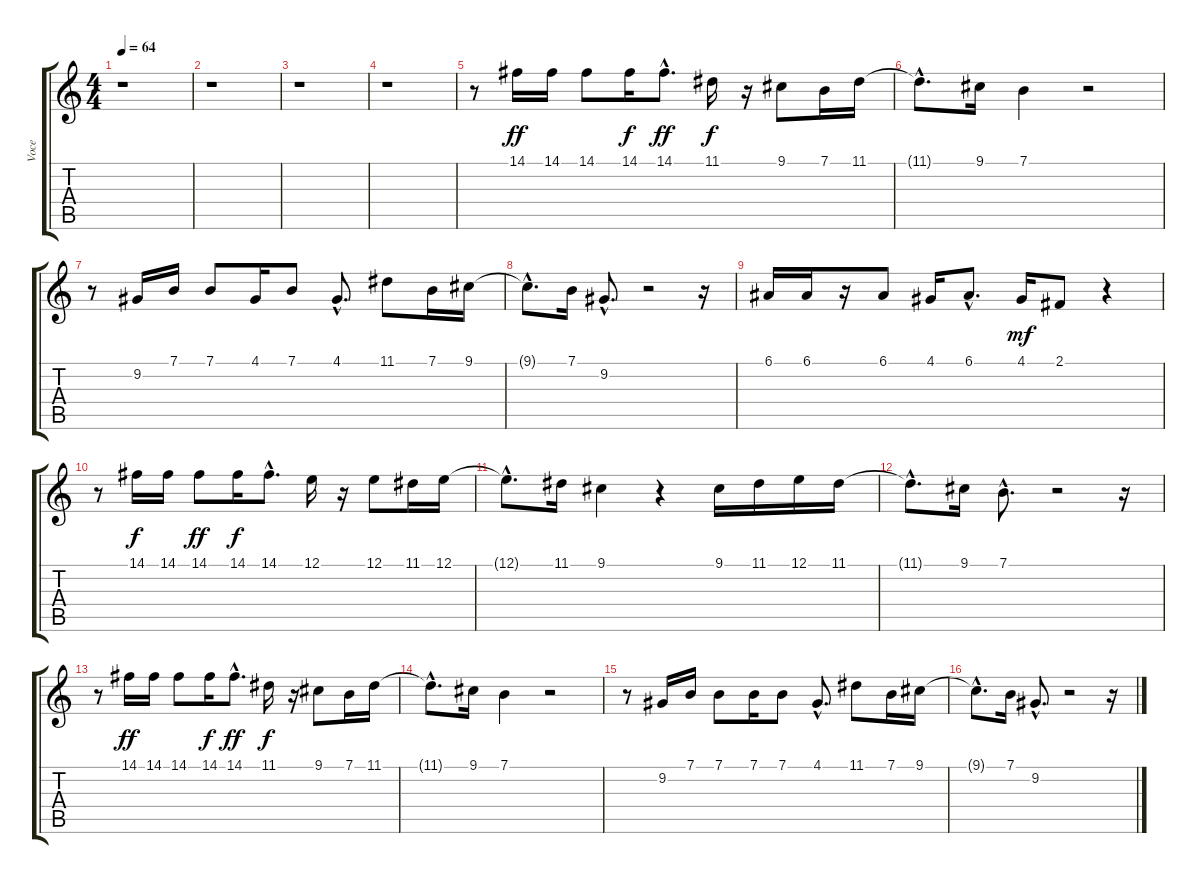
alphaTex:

\track ("Voce" "Voce") {instrument synthbrass1}
\staff {score tabs}
\tuning (E4 B3 G3 D3 A2 E2) {hide}
\ts (4 4)
\tempo 64
\clef g2
\ks c
r.1{dy ff instrument synthbrass1} |
r.1 |
r.1 |
r.1 |
r.8 14.1.16 14.1.16 14.1.8 14.1.16{dy f} 14.1{hac}.8{d dy ff} 11.1.16{dy f} r.16 9.1.8 7.1.16 11.1.16 |
11.1{hac t}.8{d} 9.1.16 7.1.4 r.2 |
r.8 9.2.16 7.1.16 7.1.8 4.1.16 7.1.8 4.1{hac}.8{d} 11.1.8 7.1.16 9.1.16 |
9.1{hac t}.8{d} 7.1.16 9.2{hac}.8{d} r.2 r.16 |
6.1.16 6.1.16 r.16 6.1.8 4.1.16 6.1{hac}.8{d} 4.1.16{dy mf} 2.1.8 r.4 |
r.8 14.1.16{dy f} 14.1.16 14.1.8{dy ff} 14.1.16{dy f} 14.1{hac}.8{d} 12.1.16 r.16 12.1.8 11.1.16 12.1.16 |
12.1{hac t}.8{d} 11.1.16 9.1.4 r.4 9.1.16 11.1.16 12.1.16 11.1.16 |
11.1{hac t}.8{d} 9.1.16 7.1{hac}.8{d} r.2 r.16 |
r.8 14.1.16{dy ff} 14.1.16 14.1.8 14.1.16{dy f} 14.1{hac}.8{d dy ff} 11.1.16{dy f} r.16 9.1.8 7.1.16 11.1.16 |
11.1{hac t}.8{d} 9.1.16 7.1.4 r.2 |
r.8 9.2.16 7.1.16 7.1.8 7.1.16 7.1.8 4.1{hac}.8{d} 11.1.8 7.1.16 9.1.16 |
9.1{hac t}.8{d} 7.1.16 9.2{hac}.8{d} r.2 r.16
